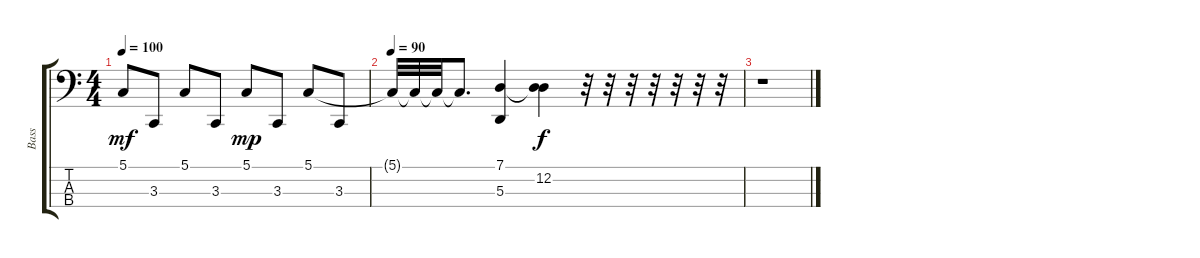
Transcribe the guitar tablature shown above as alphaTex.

\track ("Bass" "Bass") {instrument acousticgrandpiano}
\staff {score tabs}
\tuning (G2 D2 A1 E1) {hide}
\ts (4 4)
\tempo 100
\clef f4
\ks c
5.1.8{dy mf} 3.3.8 5.1.8 3.3.8 5.1.8{dy mp} 3.3.8 5.1.8 3.3.8 |
\tempo 90
5.1{t}.32 5.1{t}.32 5.1{t}.32 5.1{t}.8{d} (7.1 5.3).4 (7.1{t} 12.2{t}).4{dy f} r.32 r.32 r.32 r.32 r.32 r.32 r.32 |
r.1
